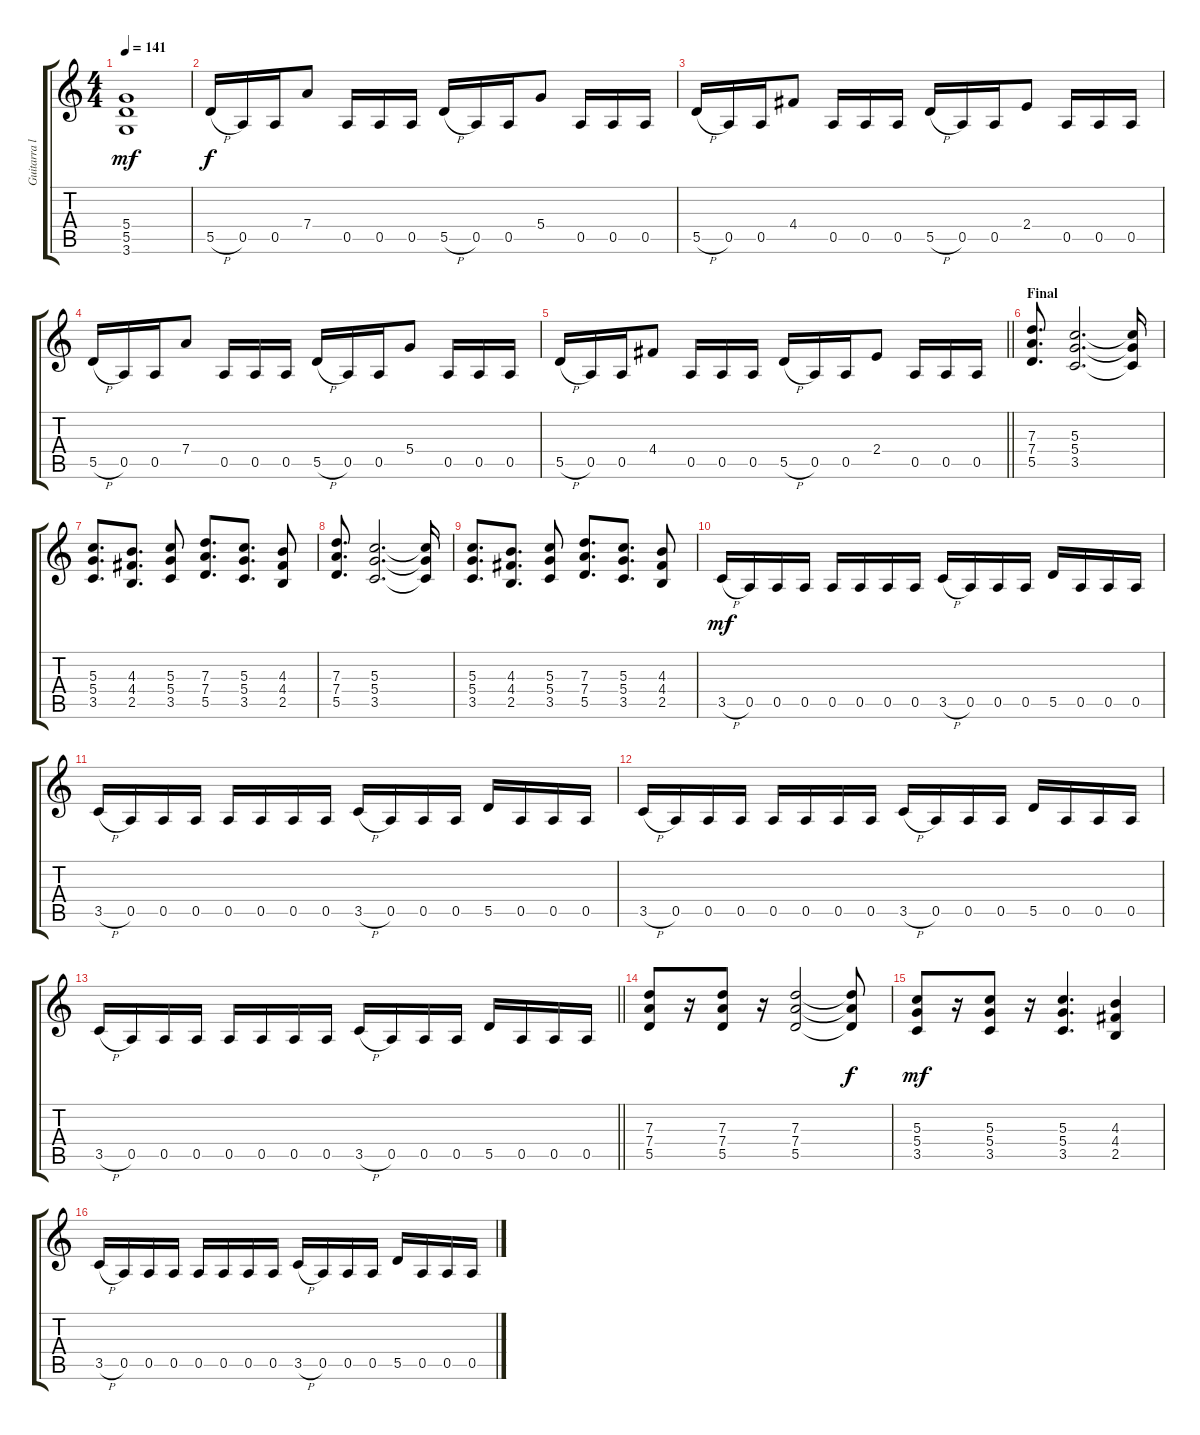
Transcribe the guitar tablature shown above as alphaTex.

\track ("Guitarra lider" "Guitarra l") {instrument distortionguitar}
\staff {score tabs}
\tuning (E4 B3 G3 D3 A2 E2) {hide}
\ts (4 4)
\tempo 141
\clef g2
\ks c
(5.4 5.5 3.6).1{dy mf} |
5.5{h}.16{dy f} 0.5.16 0.5.16 7.4.8 0.5.16 0.5.16 0.5.16 5.5{h}.16 0.5.16 0.5.16 5.4.8 0.5.16 0.5.16 0.5.16 |
5.5{h}.16 0.5.16 0.5.16 4.4.8 0.5.16 0.5.16 0.5.16 5.5{h}.16 0.5.16 0.5.16 2.4.8 0.5.16 0.5.16 0.5.16 |
5.5{h}.16 0.5.16 0.5.16 7.4.8 0.5.16 0.5.16 0.5.16 5.5{h}.16 0.5.16 0.5.16 5.4.8 0.5.16 0.5.16 0.5.16 |
\barLineRight lightlight
5.5{h}.16 0.5.16 0.5.16 4.4.8 0.5.16 0.5.16 0.5.16 5.5{h}.16 0.5.16 0.5.16 2.4.8 0.5.16 0.5.16 0.5.16 |
\section ("" "Final")
(7.3 7.4 5.5).8{d} (5.3 5.4 3.5).2{d} (5.3{t} 5.4{t} 3.5{t}).16 |
(5.3 5.4 3.5).8{d} (4.3 4.4 2.5).8{d} (5.3 5.4 3.5).8 (7.3 7.4 5.5).8{d} (5.3 5.4 3.5).8{d} (4.3 4.4 2.5).8 |
(7.3 7.4 5.5).8{d} (5.3 5.4 3.5).2{d} (5.3{t} 5.4{t} 3.5{t}).16 |
(5.3 5.4 3.5).8{d} (4.3 4.4 2.5).8{d} (5.3 5.4 3.5).8 (7.3 7.4 5.5).8{d} (5.3 5.4 3.5).8{d} (4.3 4.4 2.5).8 |
3.5{h}.16{dy mf} 0.5.16 0.5.16 0.5.16 0.5.16 0.5.16 0.5.16 0.5.16 3.5{h}.16 0.5.16 0.5.16 0.5.16 5.5.16 0.5.16 0.5.16 0.5.16 |
3.5{h}.16 0.5.16 0.5.16 0.5.16 0.5.16 0.5.16 0.5.16 0.5.16 3.5{h}.16 0.5.16 0.5.16 0.5.16 5.5.16 0.5.16 0.5.16 0.5.16 |
3.5{h}.16 0.5.16 0.5.16 0.5.16 0.5.16 0.5.16 0.5.16 0.5.16 3.5{h}.16 0.5.16 0.5.16 0.5.16 5.5.16 0.5.16 0.5.16 0.5.16 |
\barLineRight lightlight
3.5{h}.16 0.5.16 0.5.16 0.5.16 0.5.16 0.5.16 0.5.16 0.5.16 3.5{h}.16 0.5.16 0.5.16 0.5.16 5.5.16 0.5.16 0.5.16 0.5.16 |
\section ("" "")
(7.3 7.4 5.5).8 r.16 (7.3 7.4 5.5).8 r.16 (7.3 7.4 5.5).2 (7.3{t} 7.4{t} 5.5{t}).8{dy f} |
(5.3 5.4 3.5).8{dy mf} r.16 (5.3 5.4 3.5).8 r.16 (5.3 5.4 3.5).4{d} (4.3 4.4 2.5).4 |
3.5{h}.16 0.5.16 0.5.16 0.5.16 0.5.16 0.5.16 0.5.16 0.5.16 3.5{h}.16 0.5.16 0.5.16 0.5.16 5.5.16 0.5.16 0.5.16 0.5.16
